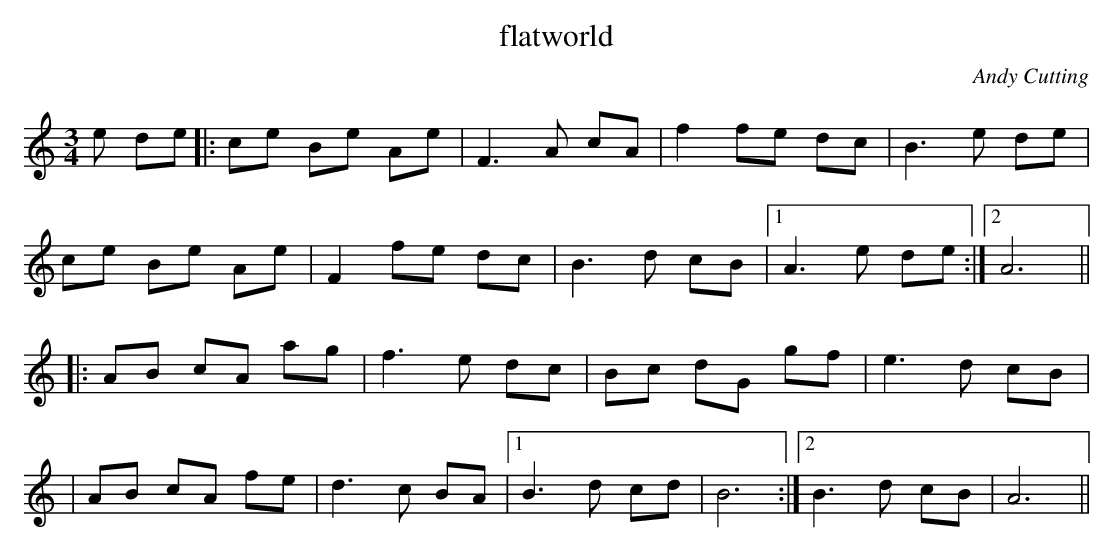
X:1
T: flatworld
C: Andy Cutting
M: 3/4
L: 1/8
K: Amin
e de|:ce Be Ae|F3 A cA|f2 fe dc|B3 e de|
&ce Be Ae|F2 fe dc|B3 d cB|1 A3 e de:|2 A6||
|:AB cA ag|f3 e dc|Bc dG gf|e3 d cB|
|AB cA fe|d3 c BA|1 B3 d cd|B6:|2 B3 d cB|A6||
